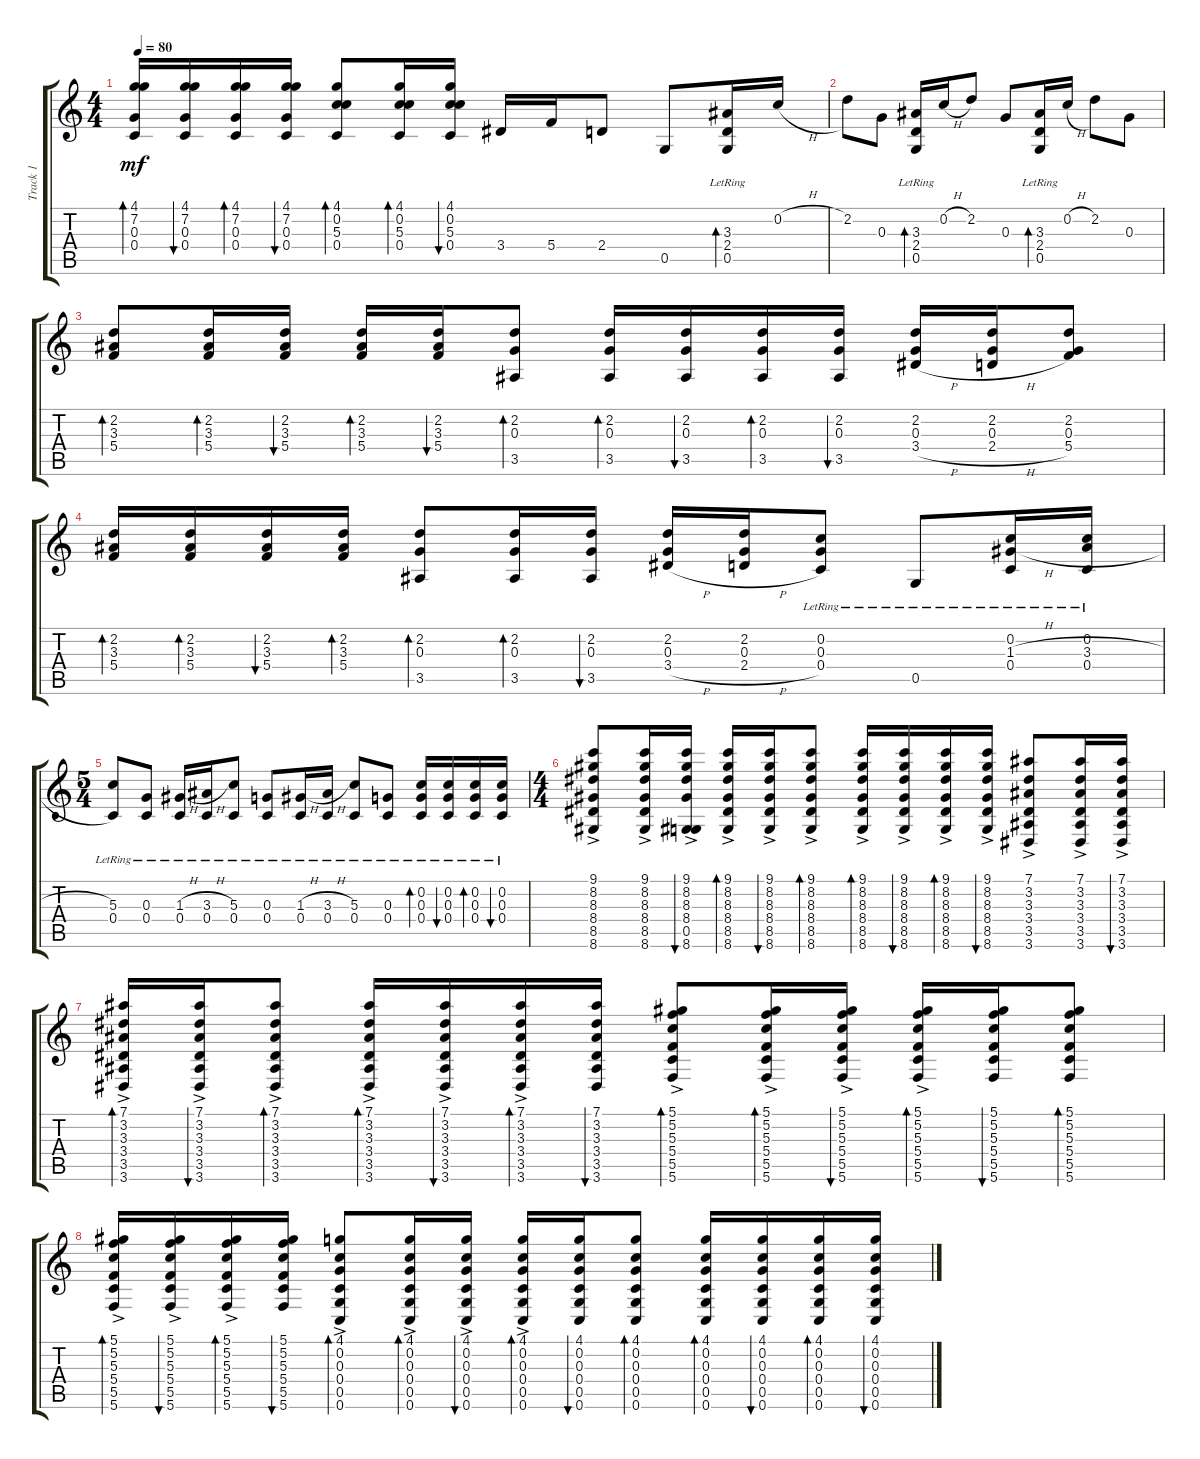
\track ("Track 1" "Track 1") {instrument acousticguitarsteel}
\staff {score tabs}
\tuning (Eb4 C4 G3 C3 G2 C2) {hide}
\ts (4 4)
\tempo 80
\clef g2
\ks c
(4.1 7.2 0.3 0.4).16{bd 30 dy mf} (4.1 7.2 0.3 0.4).16{bu 30} (4.1 7.2 0.3 0.4).16{bd 30} (4.1 7.2 0.3 0.4).16{bu 30} (4.1 0.2 5.3 0.4).8{bd 30} (4.1 0.2 5.3 0.4).16{bd 30} (4.1 0.2 5.3 0.4).16{bu 30} 3.4.16 5.4.16 2.4.8 0.5.8 (3.3{lr} 2.4{lr} 0.5{lr}).16{bd 480} 0.2{h}.16 |
2.2.8 0.3.8 (3.3{lr} 2.4{lr} 0.5).16{bd 480} 0.2{h}.16 2.2.8 0.3.8 (3.3{lr} 2.4{lr} 0.5{lr}).16{bd 480} 0.2{h}.16 2.2.8 0.3.8 |
(2.2 3.3 5.4).8{bd 30} (2.2 3.3 5.4).16{bd 30} (2.2 3.3 5.4).16{bu 30} (2.2 3.3 5.4).16{bd 30} (2.2 3.3 5.4).16{bu 30} (2.2 0.3 3.5).8{bd 30} (2.2 0.3 3.5).16{bd 30} (2.2 0.3 3.5).16{bu 30} (2.2 0.3 3.5).16{bd 30} (2.2 0.3 3.5).16{bu 30} (2.2 0.3 3.4{h}).16 (2.2 0.3 2.4{h}).16 (2.2 0.3 5.4).8 |
(2.2 3.3 5.4).16{bd 30} (2.2 3.3 5.4).16{bd 30} (2.2 3.3 5.4).16{bu 30} (2.2 3.3 5.4).16{bd 30} (2.2 0.3 3.5).8{bd 30} (2.2 0.3 3.5).16{bd 30} (2.2 0.3 3.5).16{bu 30} (2.2 0.3 3.4{h}).16 (2.2 0.3 2.4{h}).16 (0.2{lr} 0.3{lr} 0.4{lr}).8 0.5{lr}.8 (0.2 1.3{h lr} 0.4{lr}).16 (0.2 3.3{h lr} 0.4{lr}).16 |
\ts (5 4)
(5.3{lr} 0.4{lr}).8 (0.3{lr} 0.4{lr}).8 (1.3{h lr} 0.4{lr}).16 (3.3{h lr} 0.4{lr}).16 (5.3{lr} 0.4{lr}).8 (0.3{lr} 0.4{lr}).8 (1.3{h lr} 0.4{lr}).16 (3.3{h lr} 0.4{lr}).16 (5.3{lr} 0.4{lr}).8 (0.3{lr} 0.4{lr}).8 (0.2 0.3{lr} 0.4{lr}).16{bd 480} (0.2 0.3{lr} 0.4{lr}).16{bu 480} (0.2 0.3{lr} 0.4{lr}).16{bd 480} (0.2 0.3{lr} 0.4{lr}).16{bu 480} |
\ts (4 4)
(9.1 8.2 8.3 8.4{ac} 8.5 8.6).8 (9.1 8.2 8.3 8.4{ac} 8.5 8.6).16 (9.1 8.2 8.3 8.4{ac} 0.5 8.6).16{bu 30} (9.1 8.2 8.3 8.4{ac} 8.5 8.6).16{bd 30} (9.1 8.2 8.3 8.4{ac} 8.5 8.6).16{bu 30} (9.1 8.2 8.3 8.4{ac} 8.5{ac} 8.6).8{bd 30} (9.1 8.2 8.3 8.4{ac} 8.5{ac} 8.6).16{bd 30} (9.1 8.2 8.3 8.4{ac} 8.5{ac} 8.6).16{bu 30} (9.1 8.2 8.3 8.4{ac} 8.5{ac} 8.6).16{bd 30} (9.1 8.2 8.3 8.4{ac} 8.5{ac} 8.6).16{bu 30} (7.1 3.2 3.3 3.4{ac} 3.5 3.6).8 (7.1 3.2 3.3 3.4{ac} 3.5 3.6).16 (7.1 3.2 3.3 3.4{ac} 3.5 3.6).16{bu 30} |
(7.1 3.2 3.3 3.4{ac} 3.5 3.6).16{bd 30} (7.1 3.2 3.3 3.4{ac} 3.5 3.6).16{bu 30} (7.1 3.2 3.3 3.4{ac} 3.5{ac} 3.6).8{bd 30} (7.1 3.2 3.3 3.4{ac} 3.5{ac} 3.6).16{bd 30} (7.1 3.2 3.3 3.4{ac} 3.5{ac} 3.6).16{bu 30} (7.1 3.2 3.3 3.4{ac} 3.5{ac} 3.6).16{bd 30} (7.1 3.2 3.3 3.4 3.5 3.6).16{bu 30} (5.1 5.2 5.3 5.4{ac} 5.5{ac} 5.6).8{bd 30} (5.1 5.2 5.3 5.4{ac} 5.5 5.6).16{bd 30} (5.1 5.2 5.3 5.4{ac} 5.5 5.6).16{bu 30} (5.1 5.2 5.3 5.4{ac} 5.5 5.6).16{bd 30} (5.1 5.2 5.3 5.4 5.5 5.6).16{bu 30} (5.1 5.2 5.3 5.4 5.5 5.6).8{bd 30} |
(5.1 5.2 5.3 5.4{ac} 5.5 5.6).16{bd 30} (5.1 5.2 5.3 5.4{ac} 5.5 5.6).16{bu 30} (5.1 5.2 5.3 5.4{ac} 5.5 5.6).16{bd 30} (5.1 5.2 5.3 5.4 5.5 5.6).16{bu 30} (4.1 0.2 0.3 0.4{ac} 0.5{ac} 0.6).8{bd 30} (4.1 0.2 0.3 0.4{ac} 0.5 0.6).16{bd 30} (4.1 0.2 0.3 0.4{ac} 0.5 0.6).16{bu 30} (4.1 0.2 0.3 0.4{ac} 0.5 0.6).16{bd 30} (4.1 0.2 0.3 0.4 0.5 0.6).16{bu 30} (4.1 0.2 0.3 0.4 0.5 0.6).8{bd 30} (4.1 0.2 0.3 0.4 0.5 0.6).16{bd 30} (4.1 0.2 0.3 0.4 0.5 0.6).16{bu 30} (4.1 0.2 0.3 0.4 0.5 0.6).16{bd 30} (4.1 0.2 0.3 0.4 0.5 0.6).16{bu 30}
